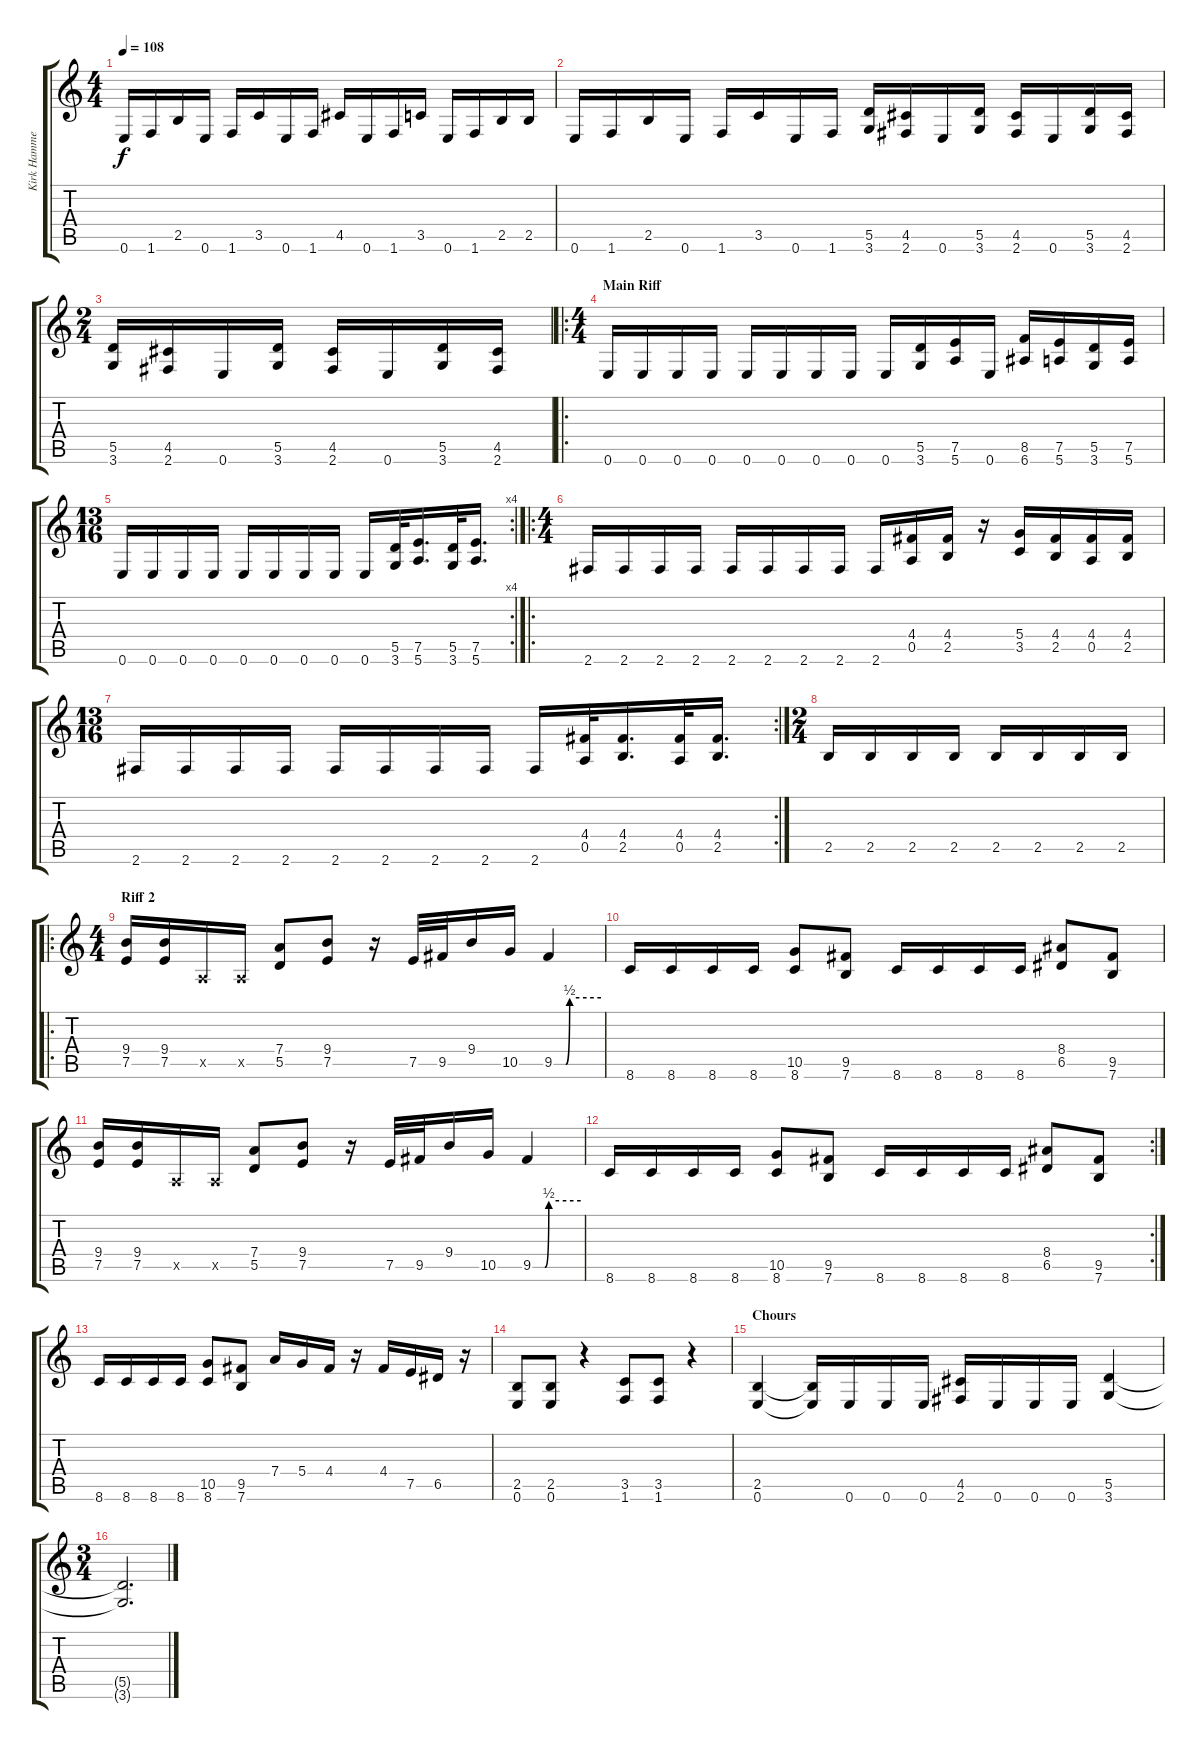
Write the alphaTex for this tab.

\track ("Kirk Hammett (lead guitar)" "Kirk Hamme") {instrument distortionguitar}
\staff {score tabs}
\tuning (E4 B3 G3 D3 A2 E2) {hide}
\ts (4 4)
\tempo 108
\clef g2
\ks c
0.6.16{dy f} 1.6.16 2.5.16 0.6.16 1.6.16 3.5.16 0.6.16 1.6.16 4.5.16 0.6.16 1.6.16 3.5.16 0.6.16 1.6.16 2.5.16 2.5.16 |
0.6.16 1.6.16 2.5.16 0.6.16 1.6.16 3.5.16 0.6.16 1.6.16 (5.5 3.6).16 (4.5 2.6).16 0.6.16 (5.5 3.6).16 (4.5 2.6).16 0.6.16 (5.5 3.6).16 (4.5 2.6).16 |
\ts (2 4)
(5.5 3.6).16 (4.5 2.6).16 0.6.16 (5.5 3.6).16 (4.5 2.6).16 0.6.16 (5.5 3.6).16 (4.5 2.6).16 |
\ro
\ts (4 4)
\section ("" "Main Riff")
0.6.16 0.6.16 0.6.16 0.6.16 0.6.16 0.6.16 0.6.16 0.6.16 0.6.16 (5.5 3.6).16 (7.5 5.6).16 0.6.16 (8.5 6.6).16 (7.5 5.6).16 (5.5 3.6).16 (7.5 5.6).16 |
\rc 4
\ts (13 16)
0.6.16 0.6.16 0.6.16 0.6.16 0.6.16 0.6.16 0.6.16 0.6.16 0.6.16 (5.5 3.6).32 (7.5 5.6).16{d} (5.5 3.6).32 (7.5 5.6).16{d} |
\ro
\ts (4 4)
2.6.16 2.6.16 2.6.16 2.6.16 2.6.16 2.6.16 2.6.16 2.6.16 2.6.16 (4.4 0.5).16 (4.4 2.5).16 r.16 (5.4 3.5).16 (4.4 2.5).16 (4.4 0.5).16 (4.4 2.5).16 |
\rc 2
\ts (13 16)
2.6.16 2.6.16 2.6.16 2.6.16 2.6.16 2.6.16 2.6.16 2.6.16 2.6.16 (4.4 0.5).32 (4.4 2.5).16{d} (4.4 0.5).32 (4.4 2.5).16{d} |
\ts (2 4)
2.5.16 2.5.16 2.5.16 2.5.16 2.5.16 2.5.16 2.5.16 2.5.16 |
\ro
\ts (4 4)
\section ("" "Riff 2")
(9.4 7.5).16 (9.4 7.5).16 0.5{x}.16 0.5{x}.16 (7.4 5.5).8 (9.4 7.5).8 r.16 7.5.32 9.5.32 9.4.16 10.5.16 9.5{be (custom 0 0 15 0 20 2 60 2)}.4 |
8.6.16 8.6.16 8.6.16 8.6.16 (10.5 8.6).8 (9.5 7.6).8 8.6.16 8.6.16 8.6.16 8.6.16 (8.4 6.5).8 (9.5 7.6).8 |
(9.4 7.5).16 (9.4 7.5).16 0.5{x}.16 0.5{x}.16 (7.4 5.5).8 (9.4 7.5).8 r.16 7.5.32 9.5.32 9.4.16 10.5.16 9.5{be (custom 0 0 15 0 20 2 60 2)}.4 |
\rc 2
8.6.16 8.6.16 8.6.16 8.6.16 (10.5 8.6).8 (9.5 7.6).8 8.6.16 8.6.16 8.6.16 8.6.16 (8.4 6.5).8 (9.5 7.6).8 |
8.6.16 8.6.16 8.6.16 8.6.16 (10.5 8.6).8 (9.5 7.6).8 7.4.16 5.4.16 4.4.16 r.16 4.4.16 7.5.16 6.5.16 r.16 |
(2.5 0.6).8 (2.5 0.6).8 r.4 (3.5 1.6).8 (3.5 1.6).8 r.4 |
\section ("" "Chours")
(2.5 0.6).4 (2.5{t} 0.6{t}).16 0.6.16 0.6.16 0.6.16 (4.5 2.6).16 0.6.16 0.6.16 0.6.16 (5.5 3.6).4 |
\ts (3 4)
(5.5{t} 3.6{t}).2{d}
